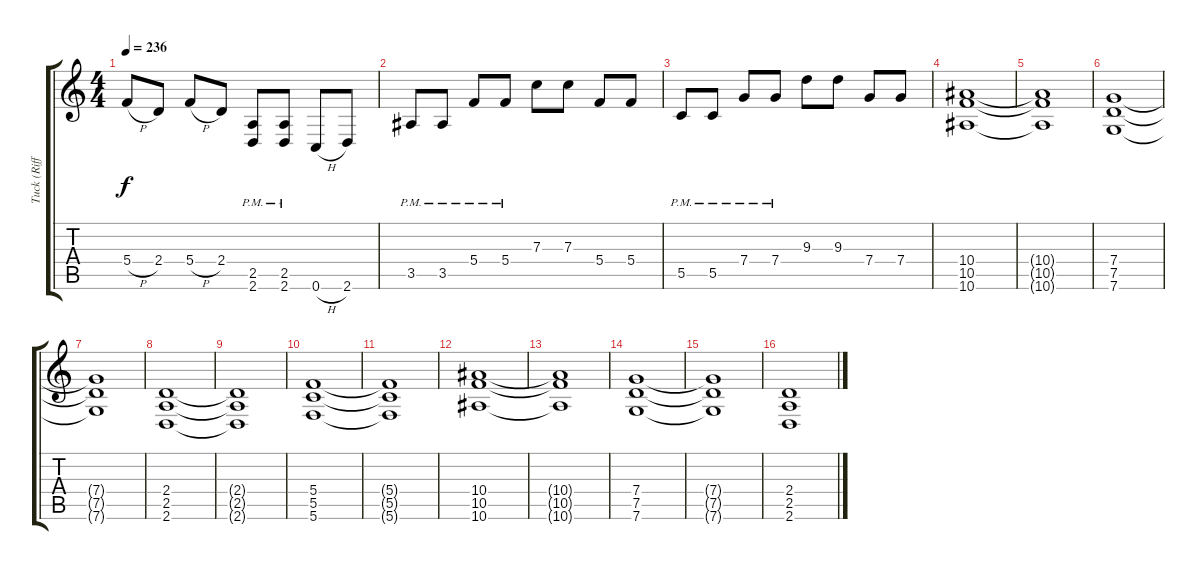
\track ("Tuck (Riff)" "Tuck (Riff") {instrument distortionguitar}
\staff {score tabs}
\tuning (D4 A3 F3 C3 G2 C2) {hide}
\ts (4 4)
\tempo 236
\clef g2
\ks c
5.4{h}.8{dy f} 2.4.8 5.4{h}.8 2.4.8 (2.5{pm} 2.6{pm}).8 (2.5{pm} 2.6{pm}).8 0.6{h}.8 2.6.8 |
3.5{pm}.8 3.5{pm}.8 5.4{pm}.8 5.4{pm}.8 7.3.8 7.3.8 5.4.8 5.4.8 |
5.5{pm}.8 5.5{pm}.8 7.4{pm}.8 7.4{pm}.8 9.3.8 9.3.8 7.4.8 7.4.8 |
(10.4 10.5 10.6).1 |
(10.4{t} 10.5{t} 10.6{t}).1 |
(7.4 7.5 7.6).1 |
(7.4{t} 7.5{t} 7.6{t}).1 |
(2.4 2.5 2.6).1 |
(2.4{t} 2.5{t} 2.6{t}).1 |
(5.4 5.5 5.6).1 |
(5.4{t} 5.5{t} 5.6{t}).1 |
(10.4 10.5 10.6).1 |
(10.4{t} 10.5{t} 10.6{t}).1 |
(7.4 7.5 7.6).1 |
(7.4{t} 7.5{t} 7.6{t}).1 |
(2.4 2.5 2.6).1
